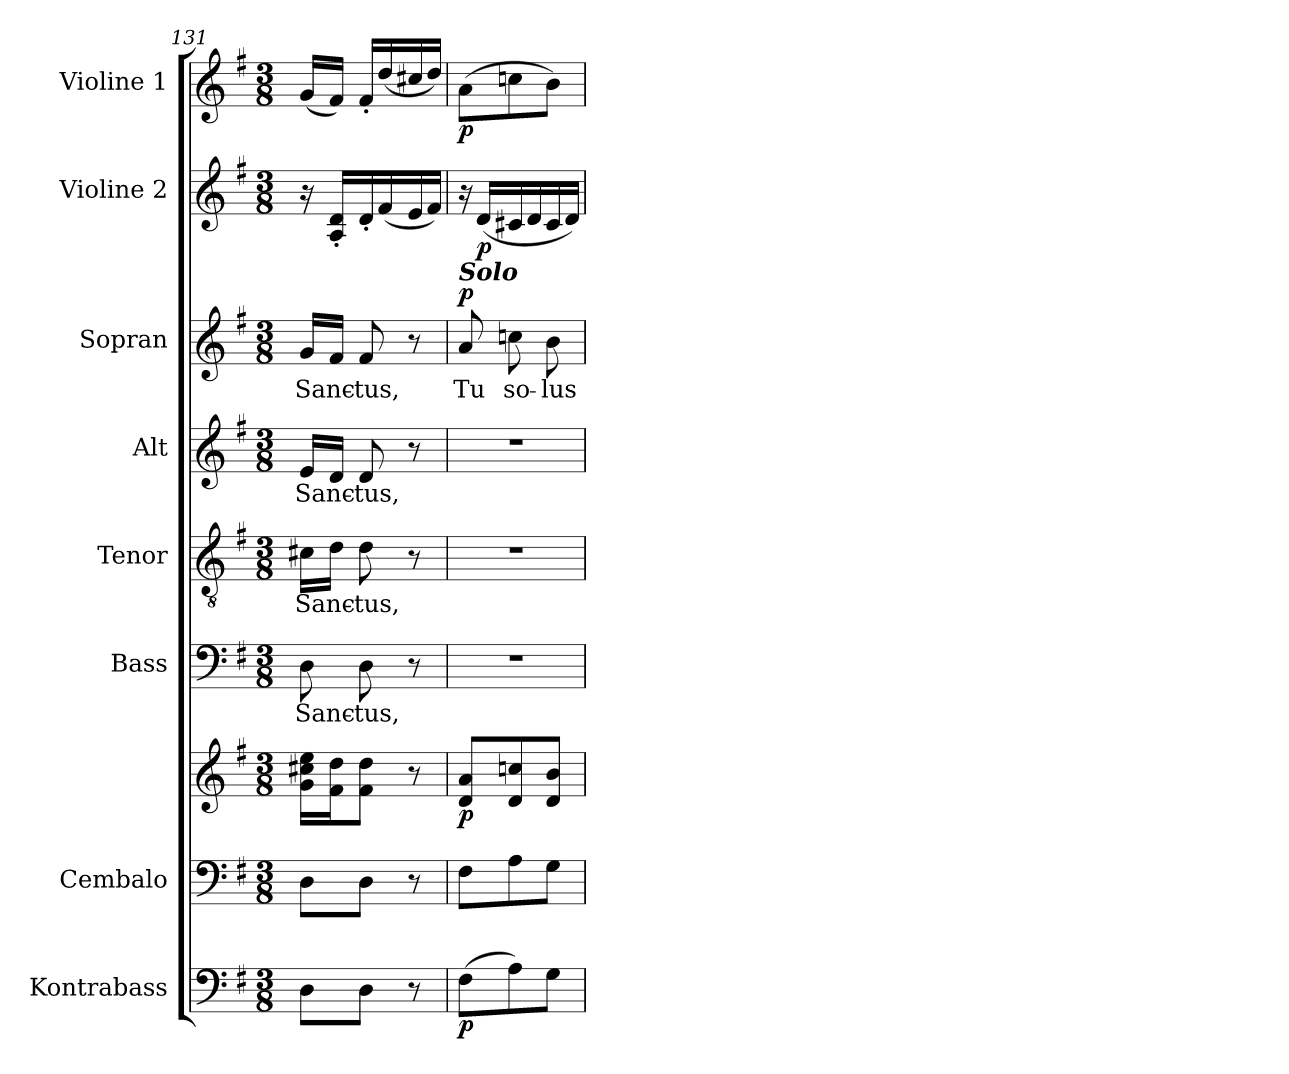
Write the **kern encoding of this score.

**kern	**dynam	**kern	**kern	**dynam	**kern	**text	**kern	**text	**kern	**text	**kern	**text	**dynam	**kern	**dynam	**kern	**dynam
*part8	*part8	*part7	*part7	*part7	*part6	*part6	*part5	*part5	*part4	*part4	*part3	*part3	*part3	*part2	*part2	*part1	*part1
*staff9	*staff9	*staff8	*staff7	*staff7/8	*staff6	*staff6	*staff5	*staff5	*staff4	*staff4	*staff3	*staff3	*staff3	*staff2	*staff2	*staff1	*staff1
*I"Kontrabass	*	*I"Cembalo	*	*	*I"Bass	*	*I"Tenor	*	*I"Alt	*	*I"Sopran	*	*	*I"Violine 2	*	*I"Violine 1	*
*I'Kb.	*	*I'Cemb.	*	*	*I'B.	*	*I'T.	*	*I'A.	*	*I'S.	*	*	*I'Vl. 2	*	*I'Vl. 1	*
!!LO:PB:g=z
*clefF4	*	*clefF4	*clefG2	*	*clefF4	*	*clefGv2	*	*clefG2	*	*clefG2	*	*	*clefG2	*	*clefG2	*
*ITrd7c12	*	*	*	*	*	*	*	*	*	*	*	*	*	*	*	*	*
*k[f#]	*	*k[f#]	*k[f#]	*	*k[f#]	*	*k[f#]	*	*k[f#]	*	*k[f#]	*	*	*k[f#]	*	*k[f#]	*
*G:	*	*G:	*G:	*	*G:	*	*G:	*	*G:	*	*G:	*	*	*G:	*	*G:	*
*M3/8	*	*M3/8	*M3/8	*	*M3/8	*	*M3/8	*	*M3/8	*	*M3/8	*	*	*M3/8	*	*M3/8	*
=131	=131	=131	=131	=131	=131	=131	=131	=131	=131	=131	=131	=131	=131	=131	=131	=131	=131
!	!	!	!	!	!	!LO:LY:b	!	!LO:LY:b	!	!LO:LY:b	!	!LO:LY:b	!	!	!	!	!
8DD\L	.	8D\L	16g\ 16cc#X\ 16ee\LL	.	8D\	Sanc-	16c#X\LL	Sanc-	16e/LL	Sanc-	16g/LL	Sanc-	.	16r	.	(<16g/LL	.
.	.	.	16f#\ 16dd\J	.	.	.	16d\JJ	.	16d/JJ	.	16f#/JJ	.	.	16A/'< 16d/'<LL	.	16f#/JJ)	.
!	!	!	!	!	!	!LO:LY:b	!	!LO:LY:b	!	!LO:LY:b	!	!LO:LY:b	!	!	!	!	!
8DD\J	.	8D\J	8f#\ 8dd\J	.	8D\	-tus,	8d\	-tus,	8d/	-tus,	8f#/	-tus,	.	16d'</	.	16f#'</LL	.
.	.	.	.	.	.	.	.	.	.	.	.	.	.	(<16f#/	.	(<16dd/	.
8r	.	8r	8r	.	8r	.	8r	.	8r	.	8r	.	.	16e/	.	16cc#X/	.
.	.	.	.	.	.	.	.	.	.	.	.	.	.	16f#/JJ)	.	16dd/JJ)	.
=132	=132	=132	=132	=132	=132	=132	=132	=132	=132	=132	=132	=132	=132	=132	=132	=132	=132
!	!	!	!	!	!	!	!	!	!	!	!LO:TX:a:Bi:t=Solo	!	!	!	!	!	!
!	!LO:DY:b	!	!	!LO:DY:b	!	!	!	!	!	!	!	!LO:LY:b	!LO:DY:a	!	!	!	!LO:DY:b
(>8FF#\L	p	8F#\L	8d/ 8a/L	p	4.r	.	4.r	.	4.r	.	8a/	Tu	p	16r	.	(>8a\L	p
!	!	!	!	!	!	!	!	!	!	!	!	!	!	!	!LO:DY:b	!	!
.	.	.	.	.	.	.	.	.	.	.	.	.	.	(<16d/LL	p	.	.
!	!	!	!	!	!	!	!	!	!	!	!	!LO:LY:b	!	!	!	!	!
8AA\)	.	8A\	8d/ 8ccn/	.	.	.	.	.	.	.	8ccn\	so-	.	16c#X/	.	8ccn\	.
.	.	.	.	.	.	.	.	.	.	.	.	.	.	16d/	.	.	.
!	!	!	!	!	!	!	!	!	!	!	!	!LO:LY:b	!	!	!	!	!
8GG\J	.	8G\J	8d/ 8b/J	.	.	.	.	.	.	.	8b\	-lus	.	16c#/	.	8b\J)	.
.	.	.	.	.	.	.	.	.	.	.	.	.	.	16d/JJ)	.	.	.
=	=	=	=	=	=	=	=	=	=	=	=	=	=	=	=	=	=
*-	*-	*-	*-	*-	*-	*-	*-	*-	*-	*-	*-	*-	*-	*-	*-	*-	*-
